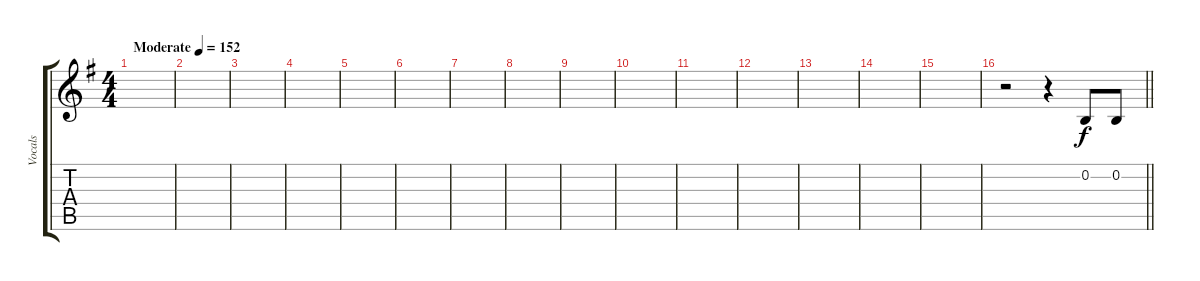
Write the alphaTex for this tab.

\track ("Vocals" "Vocals") {instrument tenorsax}
\staff {score tabs}
\tuning (E4 B3 G3 D3 A2 E2) {hide}
\ts (4 4)
\tempo (152 "Moderate")
\clef g2
\ks eminor
|
|
|
|
|
|
|
|
|
|
|
|
|
|
|
\barLineRight lightlight
r.2 r.4 0.2.8 0.2.8
